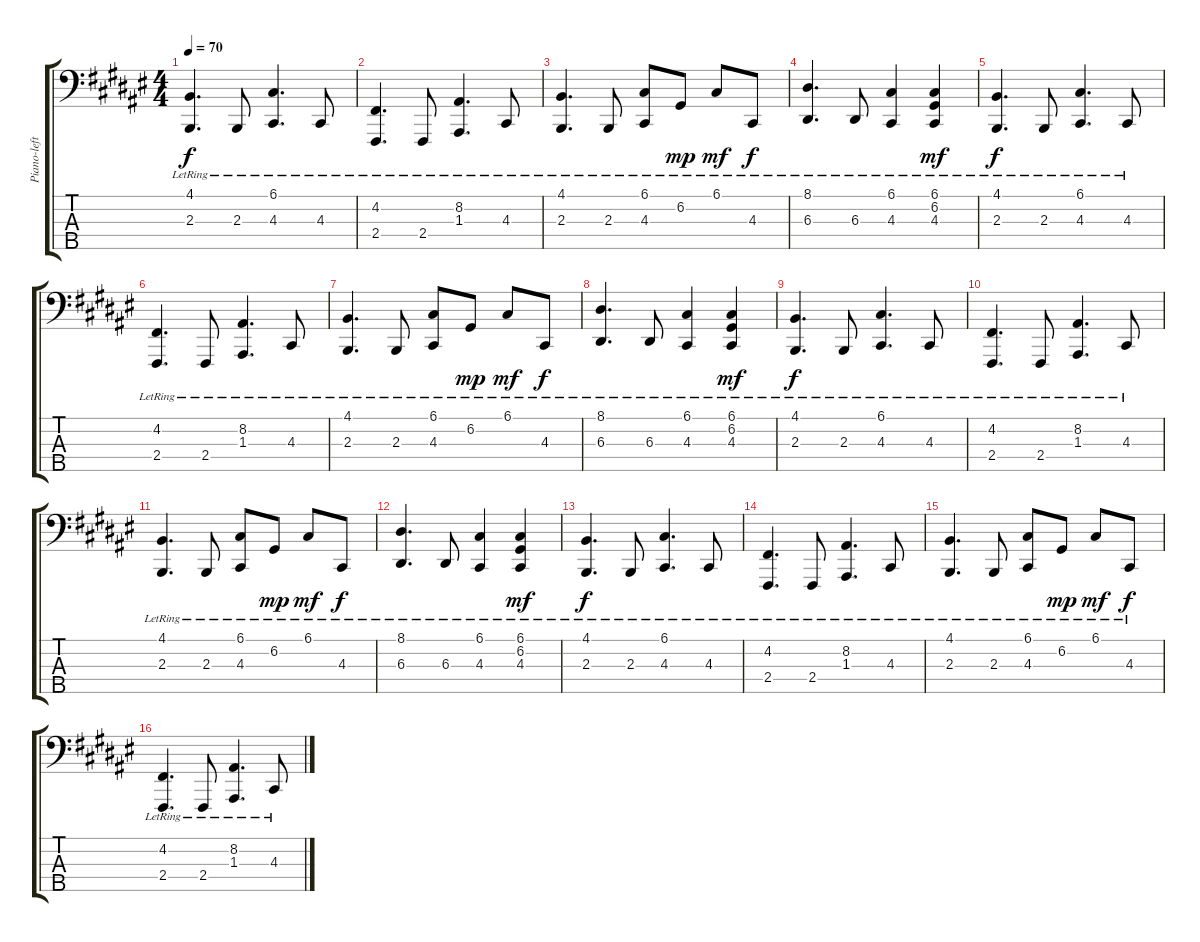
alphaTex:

\track ("Piano-left" "Piano-left") {instrument acousticgrandpiano}
\staff {score tabs}
\tuning (G2 D2 A1 E1 B0) {hide}
\ts (4 4)
\tempo 70
\clef f4
\ks f#
(4.1{lr} 2.3{lr}).4{d dy f} 2.3{lr}.8 (6.1{lr} 4.3{lr}).4{d} 4.3{lr}.8 |
(4.2{lr} 2.4{lr}).4{d} 2.4{lr}.8 (8.2{lr} 1.3{lr}).4{d} 4.3{lr}.8 |
(4.1{lr} 2.3{lr}).4{d} 2.3{lr}.8 (6.1{lr} 4.3{lr}).8 6.2{lr}.8{dy mp} 6.1{lr}.8{dy mf} 4.3{lr}.8{dy f} |
(8.1{lr} 6.3{lr}).4{d} 6.3{lr}.8 (6.1{lr} 4.3{lr}).4 (6.1{lr} 6.2{lr} 4.3{lr}).4{dy mf} |
(4.1{lr} 2.3{lr}).4{d dy f} 2.3{lr}.8 (6.1{lr} 4.3{lr}).4{d} 4.3{lr}.8 |
(4.2{lr} 2.4{lr}).4{d} 2.4{lr}.8 (8.2{lr} 1.3{lr}).4{d} 4.3{lr}.8 |
(4.1{lr} 2.3{lr}).4{d} 2.3{lr}.8 (6.1{lr} 4.3{lr}).8 6.2{lr}.8{dy mp} 6.1{lr}.8{dy mf} 4.3{lr}.8{dy f} |
(8.1{lr} 6.3{lr}).4{d} 6.3{lr}.8 (6.1{lr} 4.3{lr}).4 (6.1{lr} 6.2{lr} 4.3{lr}).4{dy mf} |
(4.1{lr} 2.3{lr}).4{d dy f} 2.3{lr}.8 (6.1{lr} 4.3{lr}).4{d} 4.3{lr}.8 |
(4.2{lr} 2.4{lr}).4{d} 2.4{lr}.8 (8.2{lr} 1.3{lr}).4{d} 4.3{lr}.8 |
(4.1{lr} 2.3{lr}).4{d} 2.3{lr}.8 (6.1{lr} 4.3{lr}).8 6.2{lr}.8{dy mp} 6.1{lr}.8{dy mf} 4.3{lr}.8{dy f} |
(8.1{lr} 6.3{lr}).4{d} 6.3{lr}.8 (6.1{lr} 4.3{lr}).4 (6.1{lr} 6.2{lr} 4.3{lr}).4{dy mf} |
(4.1{lr} 2.3{lr}).4{d dy f} 2.3{lr}.8 (6.1{lr} 4.3{lr}).4{d} 4.3{lr}.8 |
(4.2{lr} 2.4{lr}).4{d} 2.4{lr}.8 (8.2{lr} 1.3{lr}).4{d} 4.3{lr}.8 |
(4.1{lr} 2.3{lr}).4{d} 2.3{lr}.8 (6.1{lr} 4.3{lr}).8 6.2{lr}.8{dy mp} 6.1{lr}.8{dy mf} 4.3{lr}.8{dy f} |
(4.2{lr} 2.4{lr}).4{d} 2.4{lr}.8 (8.2{lr} 1.3{lr}).4{d} 4.3{lr}.8
